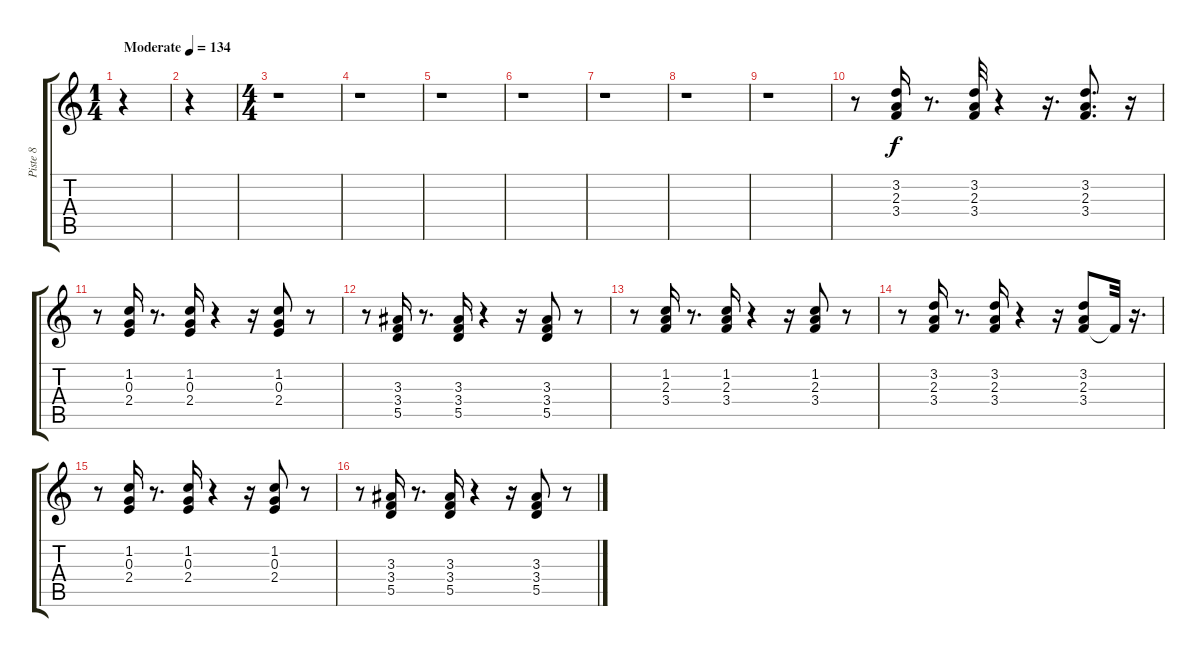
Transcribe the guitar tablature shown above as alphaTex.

\track ("Piste 8" "Piste 8") {instrument acousticguitarnylon}
\staff {score tabs}
\tuning (E4 B3 G3 D3 A2 E2) {hide}
\ts (1 4)
\tempo (134 "Moderate")
\clef g2
\ks c
r.4{dy f instrument acousticguitarnylon} |
r.4 |
\ts (4 4)
r.1 |
r.1 |
r.1 |
r.1 |
r.1 |
r.1 |
r.1 |
r.8 (3.2 2.3 3.4).16 r.8{d} (3.2 2.3 3.4).32 r.4 r.16{d} (3.2 2.3 3.4).8{d} r.16 |
r.8 (1.2 0.3 2.4).16 r.8{d} (1.2 0.3 2.4).16 r.4 r.16 (1.2 0.3 2.4).8 r.8 |
r.8 (3.3 3.4 5.5).16 r.8{d} (3.3 3.4 5.5).16 r.4 r.16 (3.3 3.4 5.5).8 r.8 |
r.8 (1.2 2.3 3.4).16 r.8{d} (1.2 2.3 3.4).16 r.4 r.16 (1.2 2.3 3.4).8 r.8 |
r.8 (3.2 2.3 3.4).16 r.8{d} (3.2 2.3 3.4).16 r.4 r.16 (3.2 2.3 3.4).8 3.4{t}.32 r.16{d} |
r.8 (1.2 0.3 2.4).16 r.8{d} (1.2 0.3 2.4).16 r.4 r.16 (1.2 0.3 2.4).8 r.8 |
r.8 (3.3 3.4 5.5).16 r.8{d} (3.3 3.4 5.5).16 r.4 r.16 (3.3 3.4 5.5).8 r.8
